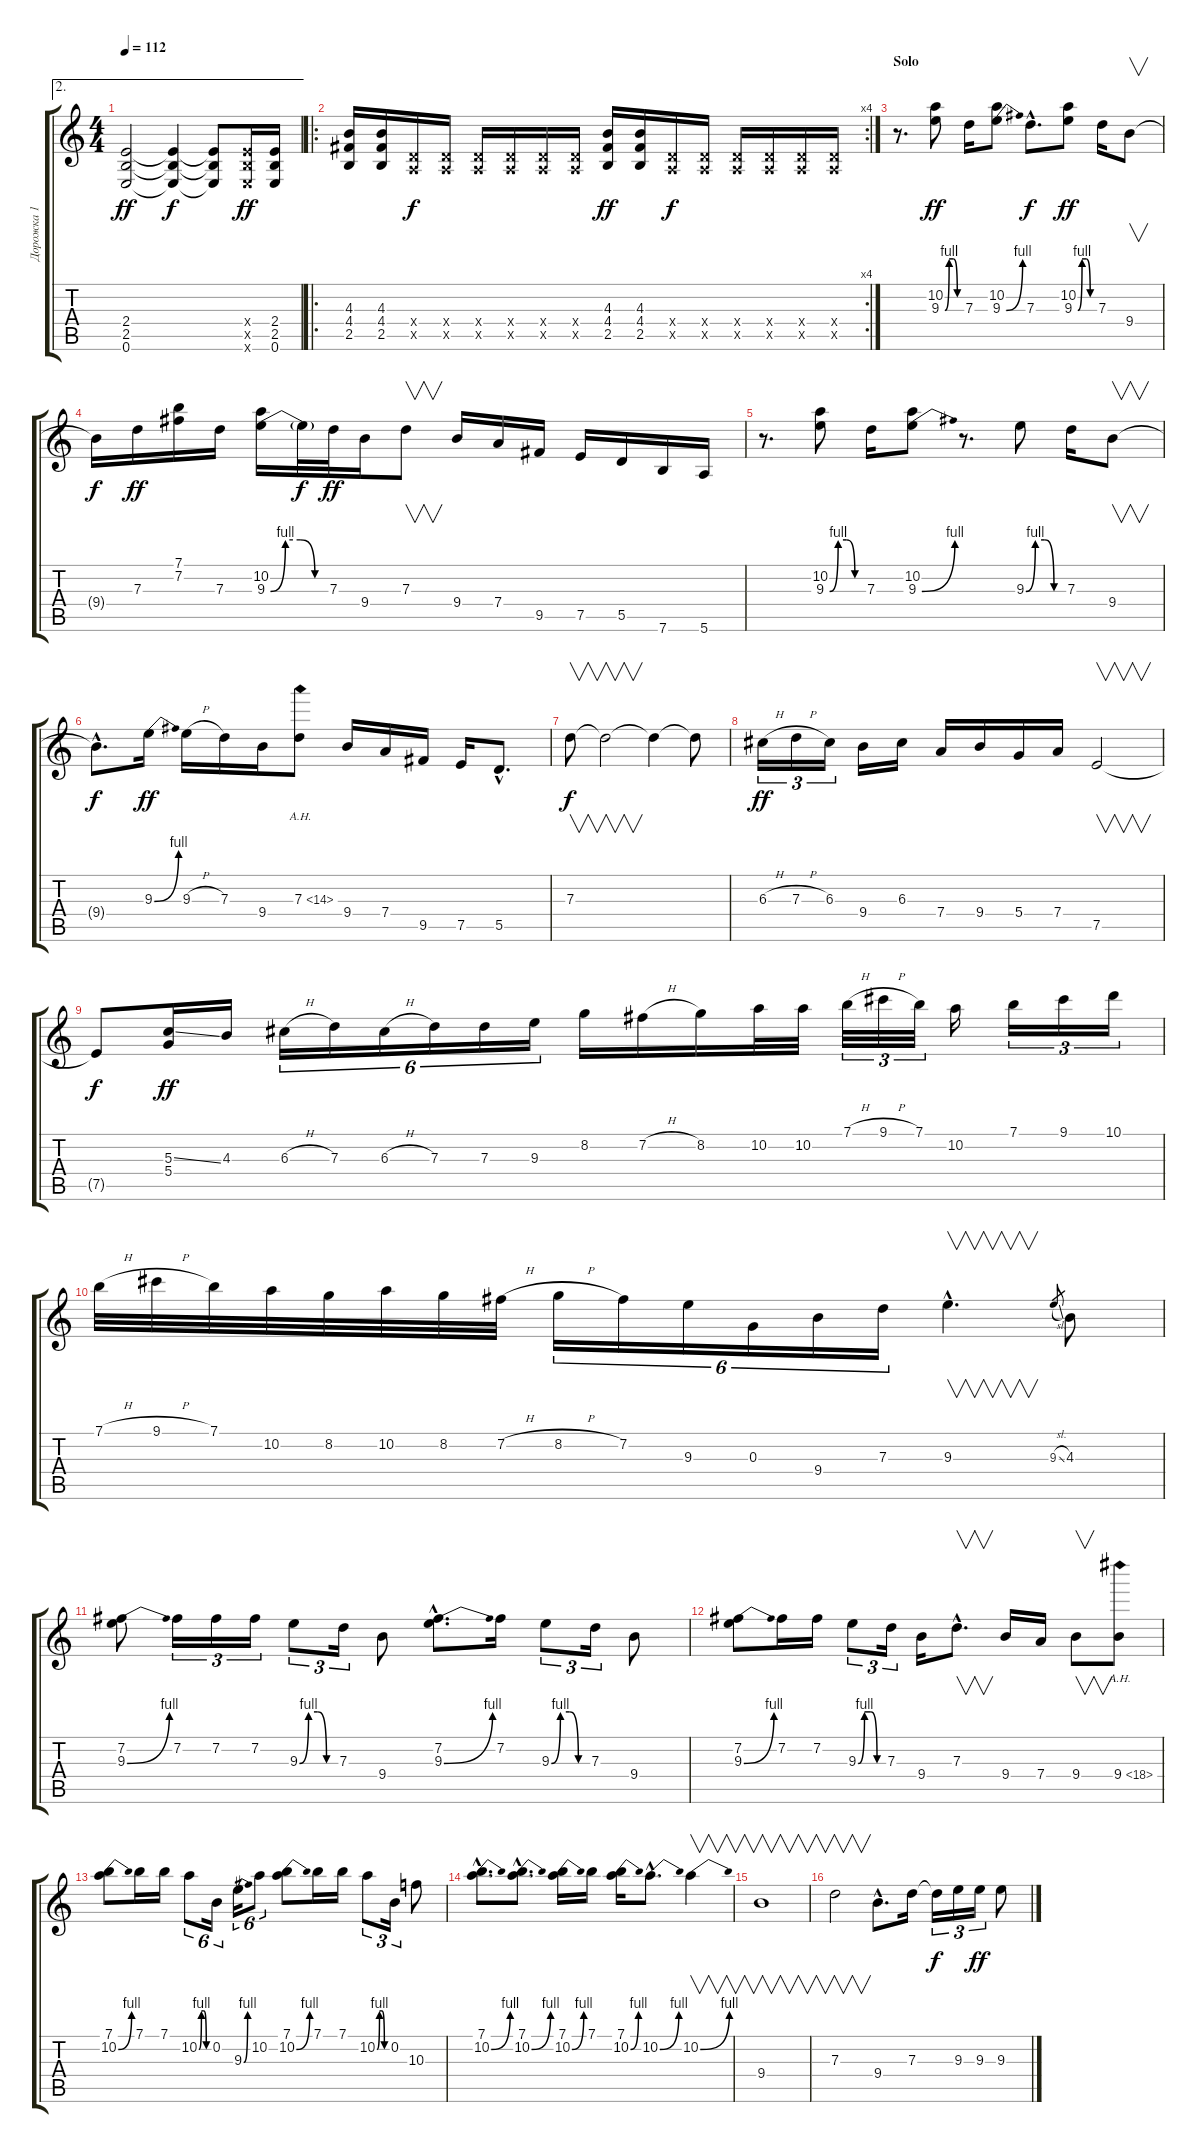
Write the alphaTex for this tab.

\track ("Дорожка 1" "Дорожка 1") {instrument distortionguitar}
\staff {score tabs}
\tuning (E4 B3 G3 D3 A2 E2) {hide}
\ae 2
\ts (4 4)
\tempo 112
\clef g2
\ks c
(2.4 2.5 0.6).2{dy ff} (2.4{t} 2.5{t} 0.6{t}).4{dy f} (2.4{t} 2.5{t} 0.6{t}).8 (2.4{x} 2.5{x} 0.6{x}).16{dy ff} (2.4 2.5 0.6).16 |
\ro
\rc 4
(4.3 4.4 2.5).16 (4.3 4.4 2.5).16 (0.4{x} 0.5{x}).16{dy f} (0.4{x} 0.5{x}).16 (0.4{x} 0.5{x}).16 (0.4{x} 0.5{x}).16 (0.4{x} 0.5{x}).16 (0.4{x} 0.5{x}).16 (4.3 4.4 2.5).16{dy ff} (4.3 4.4 2.5).16 (0.4{x} 0.5{x}).16{dy f} (0.4{x} 0.5{x}).16 (0.4{x} 0.5{x}).16 (0.4{x} 0.5{x}).16 (0.4{x} 0.5{x}).16 (0.4{x} 0.5{x}).16 |
\section ("" "Solo")
r.8{d} (10.2 9.3{be (custom 0 0 15 4 30 4 45 0 60 0)}).8{dy ff} 7.3.16 (10.2 9.3{be (bend 0 0 60 4)}).8 7.3{hac}.8{d dy f} (10.2 9.3{be (custom 0 0 15 4 30 4 45 0 60 0)}).8{dy ff} 7.3.16 9.4.8{v} |
9.4{t}.16{dy f} 7.3.16{dy ff} (7.1 7.2).16 7.3.16 (10.2 9.3{be (custom 0 0 15 4 30 4 45 0 60 0)}).16 9.3{t}.32{dy f} 7.3.32{dy ff} 9.4.16 7.3.8{v} 9.4.16 7.4.16 9.5.16 7.5.16 5.5.16 7.6.16 5.6.16 |
r.8{d} (10.2 9.3{be (custom 0 0 15 4 30 4 45 0 60 0)}).8 7.3.16 (10.2 9.3{be (bend 0 0 60 4)}).8 r.8{d} 9.3{be (custom 0 0 15 4 30 4 45 0 60 0)}.8 7.3.16 9.4.8{v} |
9.4{hac t}.8{d dy f} 9.3{be (bend 0 0 60 4)}.16{dy ff} 9.3{h}.16 7.3.16 9.4.16 7.3{ah 7}.8 9.4.16 7.4.16 9.5.16 7.5.16 5.5{hac}.8{d} |
7.3.8{v dy f} 7.3{t}.2{v} 7.3{t}.4 7.3{t}.8 |
6.3{h}.16{tu (3 2) dy ff} 7.3{h}.16{tu (3 2)} 6.3.16{tu (3 2)} 9.4.16 6.3.16 7.4.16 9.4.16 5.4.16 7.4.16 7.5.2{v} |
7.5{t}.8{dy f} (5.3{ss} 5.4).16{dy ff} 4.3.16 6.3{h}.16{tu (6 4)} 7.3.16{tu (6 4)} 6.3{h}.16{tu (6 4)} 7.3.16{tu (6 4)} 7.3.16{tu (6 4)} 9.3.16{tu (6 4)} 8.2.16 7.2{h}.16 8.2.16 10.2.32 10.2.32 7.1{h}.32{tu (3 2)} 9.1{h}.32{tu (3 2)} 7.1.32{tu (3 2)} 10.2.16 7.1.16{tu (3 2)} 9.1.16{tu (3 2)} 10.1.16{tu (3 2)} |
7.1{h}.32 9.1{h}.32 7.1.32 10.2.32 8.2.32 10.2.32 8.2.32 7.2{h}.32 8.2{h}.16{tu (6 4)} 7.2.16{tu (6 4)} 9.3.16{tu (6 4)} 0.3.16{tu (6 4)} 9.4.16{tu (6 4)} 7.3.16{tu (6 4)} 9.3{hac}.4{v d} 9.3{sl}.8{gr} 4.3.8 |
(7.2 9.3{be (bend 0 0 60 4)}).8 7.2.16{tu (3 2)} 7.2.16{tu (3 2)} 7.2.16{tu (3 2)} 9.3{be (custom 0 0 15 4 30 4 45 0 60 0)}.8{tu (3 2)} 7.3.16{tu (3 2)} 9.4.8 (7.2{hac} 9.3{be (bend 0 0 60 4) hac}).8{d} 7.2.16 9.3{be (custom 0 0 15 4 30 4 45 0 60 0)}.8{tu (3 2)} 7.3.16{tu (3 2)} 9.4.8 |
(7.2 9.3{be (bend 0 0 60 4)}).8 7.2.16 7.2.16 9.3{be (custom 0 0 15 4 30 4 45 0 60 0)}.8{tu (3 2)} 7.3.16{tu (3 2)} 9.4.16 7.3{hac}.8{v d} 9.4.16 7.4.16 9.4.8{v} 9.4{ah 9}.8 |
(7.1 10.2{be (bend 0 0 60 4)}).8 7.1.16 7.1.16 10.2{be (custom 0 0 15 4 30 4 45 0 60 0)}.8{tu (6 4)} 0.2.16{tu (6 4)} 9.3{be (bend 0 0 60 4)}.16{tu (6 4)} 10.2.8{tu (6 4)} (7.1 10.2{be (bend 0 0 60 4)}).8 7.1.16 7.1.16 10.2{be (custom 0 0 15 4 30 4 45 0 60 0)}.8{tu (3 2)} 0.2.16{tu (3 2)} 10.3.8 |
(7.1{hac} 10.2{be (bend 0 0 60 4) hac}).8{d} (7.1{hac} 10.2{be (bend 0 0 60 4) hac}).8{d} (7.1 10.2{be (bend 0 0 60 4)}).16 7.1.16 (7.1 10.2{be (bend 0 0 60 4)}).16 10.2{be (bend 0 0 60 4) hac}.8{d} 10.2{be (bend 0 0 60 4)}.4{v} |
9.4.1{v} |
7.3.2{v} 9.4{hac}.8{d} 7.3.16 7.3{t}.16{tu (3 2) dy f} 9.3.16{tu (3 2)} 9.3.16{tu (3 2) dy ff} 9.3.8
